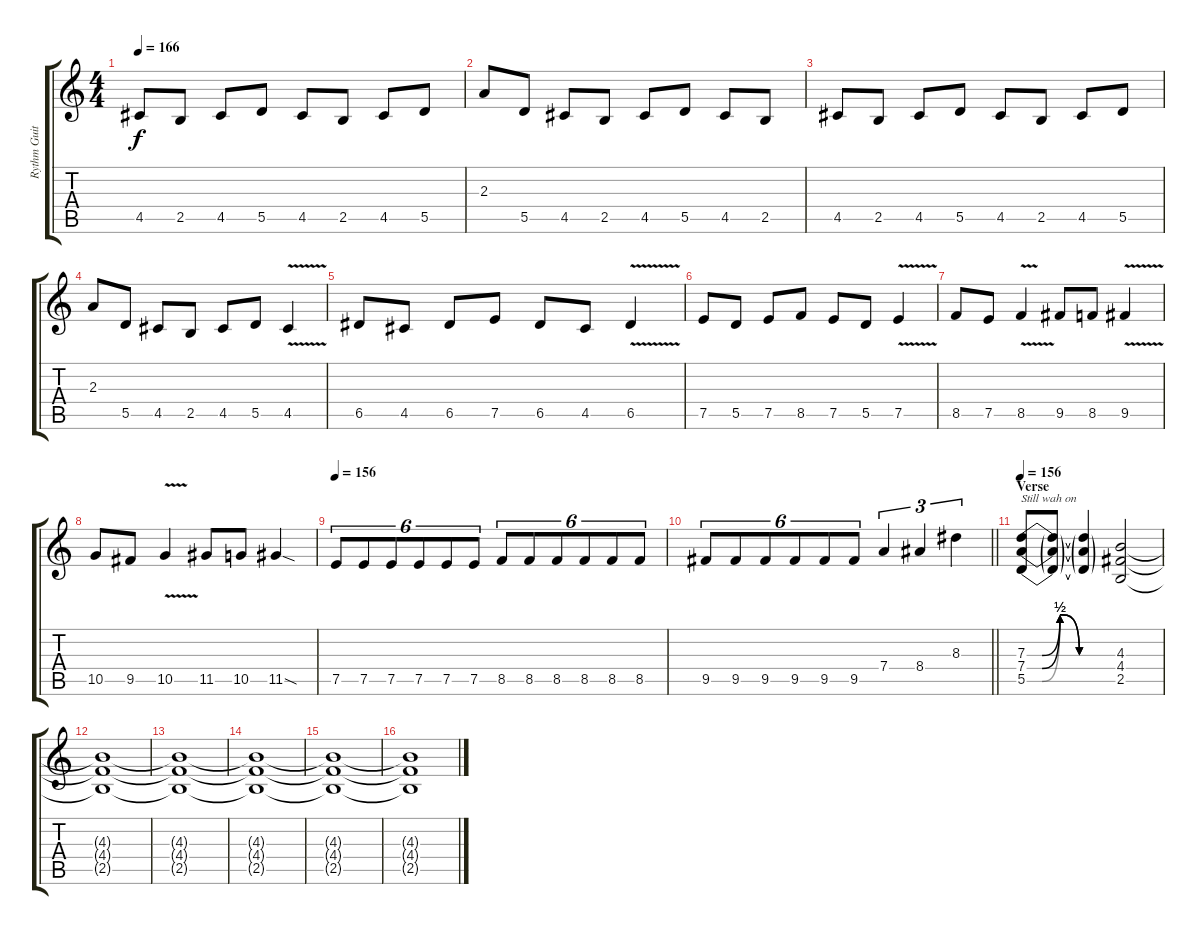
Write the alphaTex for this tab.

\track ("Rythm Guitar 2" "Rythm Guit") {instrument distortionguitar}
\staff {score tabs}
\tuning (E4 B3 G3 D3 A2 E2) {hide}
\ts (4 4)
\tempo 166
\clef g2
\ks c
4.5.8{dy f} 2.5.8 4.5.8 5.5.8 4.5.8 2.5.8 4.5.8 5.5.8 |
2.3.8 5.5.8 4.5.8 2.5.8 4.5.8 5.5.8 4.5.8 2.5.8 |
4.5.8 2.5.8 4.5.8 5.5.8 4.5.8 2.5.8 4.5.8 5.5.8 |
2.3.8 5.5.8 4.5.8 2.5.8 4.5.8 5.5.8 4.5{v}.4 |
6.5.8 4.5.8 6.5.8 7.5.8 6.5.8 4.5.8 6.5{v}.4 |
7.5.8 5.5.8 7.5.8 8.5.8 7.5.8 5.5.8 7.5{v}.4 |
8.5.8 7.5.8 8.5{v}.4 9.5.8 8.5.8 9.5{v}.4 |
10.5.8 9.5.8 10.5{v}.4 11.5.8 10.5.8 11.5{sod}.4 |
\tempo 156
7.5.8{tu (6 4)} 7.5.8{tu (6 4)} 7.5.8{tu (6 4)} 7.5.8{tu (6 4)} 7.5.8{tu (6 4)} 7.5.8{tu (6 4)} 8.5.8{tu (6 4)} 8.5.8{tu (6 4)} 8.5.8{tu (6 4)} 8.5.8{tu (6 4)} 8.5.8{tu (6 4)} 8.5.8{tu (6 4)} |
\barLineRight lightlight
9.5.8{tu (6 4)} 9.5.8{tu (6 4)} 9.5.8{tu (6 4)} 9.5.8{tu (6 4)} 9.5.8{tu (6 4)} 9.5.8{tu (6 4)} 7.4.4{tu (3 2)} 8.4.4{tu (3 2)} 8.3.4{tu (3 2)} |
\section ("" "Verse")
\tempo 156
(7.3{be (custom 0 0 10 0 22 2 35 0 60 0)} 7.4{be (custom 0 0 10 0 22 2 35 0 45 0 60 0)} 5.5{be (custom 0 0 10 0 22 2 35 0 60 0)}).8{txt "Still wah on"} (7.3{t} 7.4{t} 5.5{t}).8 (7.3{t} 7.4{t} 5.5{t}).4 (4.3 4.4 2.5).2{volume 7} |
(4.3{t} 4.4{t} 2.5{t}).1 |
(4.3{t} 4.4{t} 2.5{t}).1 |
(4.3{t} 4.4{t} 2.5{t}).1 |
(4.3{t} 4.4{t} 2.5{t}).1 |
(4.3{t} 4.4{t} 2.5{t}).1
